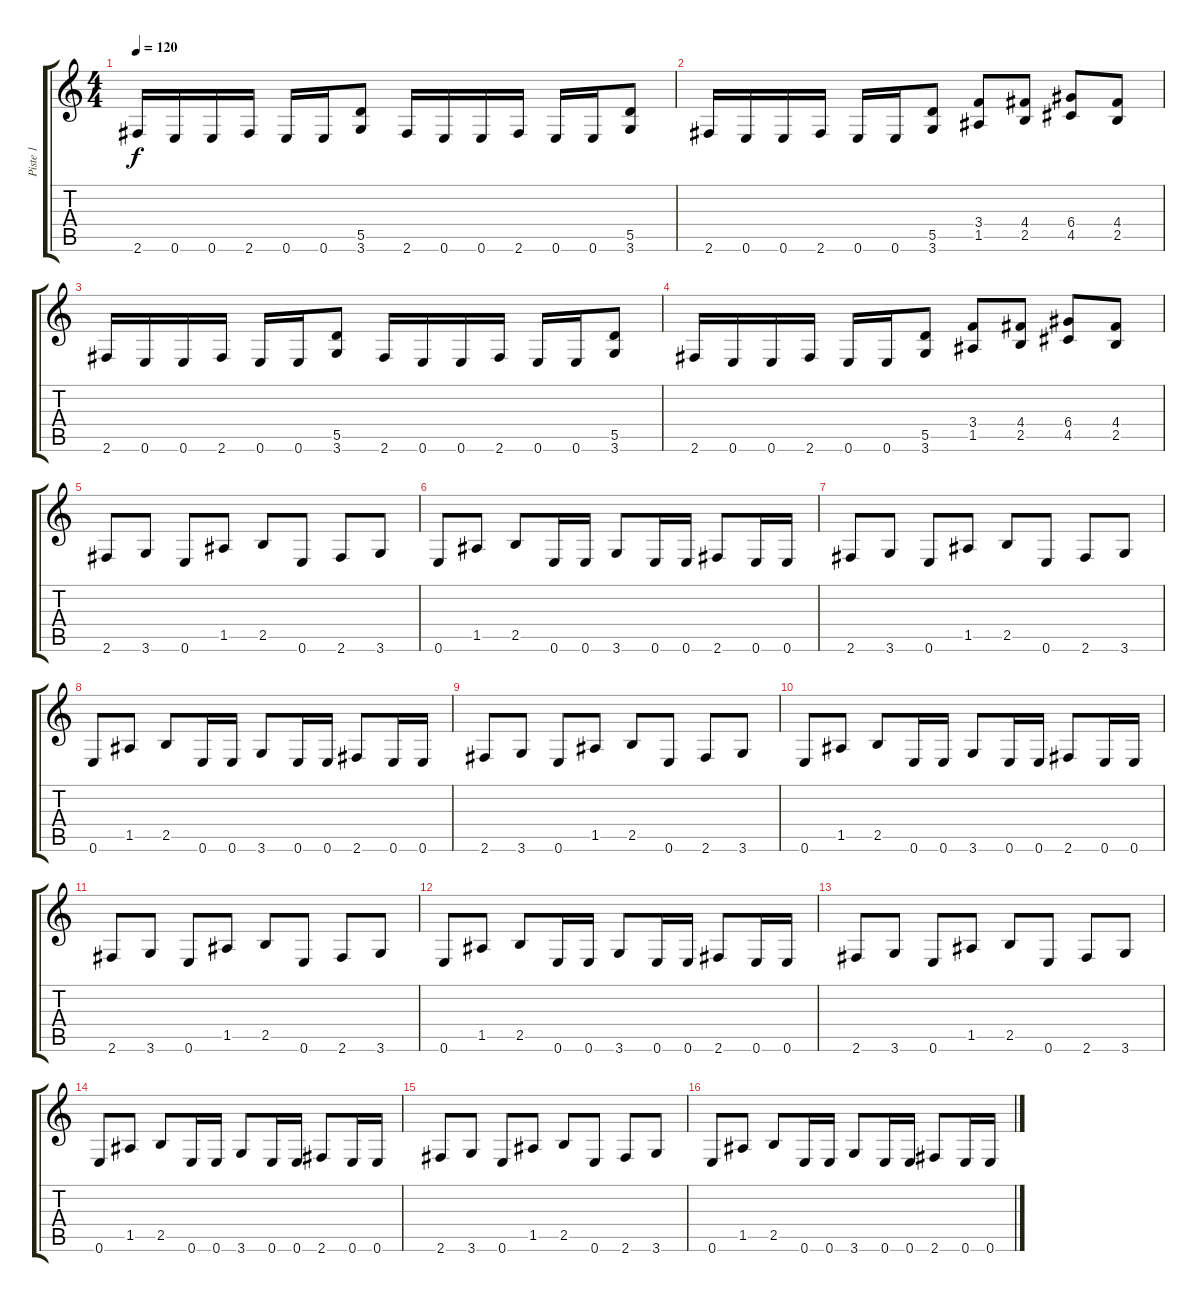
\track ("Piste 1" "Piste 1") {instrument distortionguitar}
\staff {score tabs}
\tuning (E4 B3 G3 D3 A2 E2) {hide}
\ts (4 4)
\tempo 120
\clef g2
\ks c
2.6.16{dy f} 0.6.16 0.6.16 2.6.16 0.6.16 0.6.16 (5.5 3.6).8 2.6.16 0.6.16 0.6.16 2.6.16 0.6.16 0.6.16 (5.5 3.6).8 |
2.6.16 0.6.16 0.6.16 2.6.16 0.6.16 0.6.16 (5.5 3.6).8 (3.4 1.5).8 (4.4 2.5).8 (6.4 4.5).8 (4.4 2.5).8 |
2.6.16 0.6.16 0.6.16 2.6.16 0.6.16 0.6.16 (5.5 3.6).8 2.6.16 0.6.16 0.6.16 2.6.16 0.6.16 0.6.16 (5.5 3.6).8 |
2.6.16 0.6.16 0.6.16 2.6.16 0.6.16 0.6.16 (5.5 3.6).8 (3.4 1.5).8 (4.4 2.5).8 (6.4 4.5).8 (4.4 2.5).8 |
2.6.8 3.6.8 0.6.8 1.5.8 2.5.8 0.6.8 2.6.8 3.6.8 |
0.6.8 1.5.8 2.5.8 0.6.16 0.6.16 3.6.8 0.6.16 0.6.16 2.6.8 0.6.16 0.6.16 |
2.6.8 3.6.8 0.6.8 1.5.8 2.5.8 0.6.8 2.6.8 3.6.8 |
0.6.8 1.5.8 2.5.8 0.6.16 0.6.16 3.6.8 0.6.16 0.6.16 2.6.8 0.6.16 0.6.16 |
2.6.8 3.6.8 0.6.8 1.5.8 2.5.8 0.6.8 2.6.8 3.6.8 |
0.6.8 1.5.8 2.5.8 0.6.16 0.6.16 3.6.8 0.6.16 0.6.16 2.6.8 0.6.16 0.6.16 |
2.6.8 3.6.8 0.6.8 1.5.8 2.5.8 0.6.8 2.6.8 3.6.8 |
0.6.8 1.5.8 2.5.8 0.6.16 0.6.16 3.6.8 0.6.16 0.6.16 2.6.8 0.6.16 0.6.16 |
2.6.8 3.6.8 0.6.8 1.5.8 2.5.8 0.6.8 2.6.8 3.6.8 |
0.6.8 1.5.8 2.5.8 0.6.16 0.6.16 3.6.8 0.6.16 0.6.16 2.6.8 0.6.16 0.6.16 |
2.6.8 3.6.8 0.6.8 1.5.8 2.5.8 0.6.8 2.6.8 3.6.8 |
0.6.8 1.5.8 2.5.8 0.6.16 0.6.16 3.6.8 0.6.16 0.6.16 2.6.8 0.6.16 0.6.16
